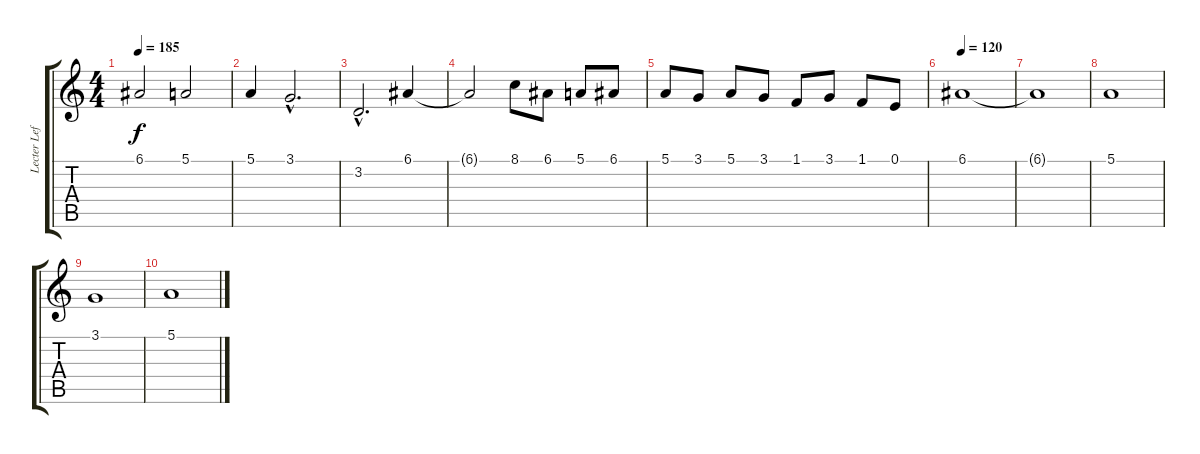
\track ("Lecter Left" "Lecter Lef") {instrument pad4choir}
\staff {score tabs}
\tuning (E4 B3 G3 D3 A2 E2) {hide}
\ts (4 4)
\tempo 185
\clef g2
\ks c
6.1.2{dy f} 5.1.2 |
5.1.4 3.1{hac}.2{d} |
3.2{hac}.2{d} 6.1.4 |
6.1{t}.2 8.1.8 6.1.8 5.1.8 6.1.8 |
5.1.8 3.1.8 5.1.8 3.1.8 1.1.8 3.1.8 1.1.8 0.1.8 |
\tempo 120
6.1.1 |
6.1{t}.1 |
5.1.1 |
3.1.1 |
5.1.1
